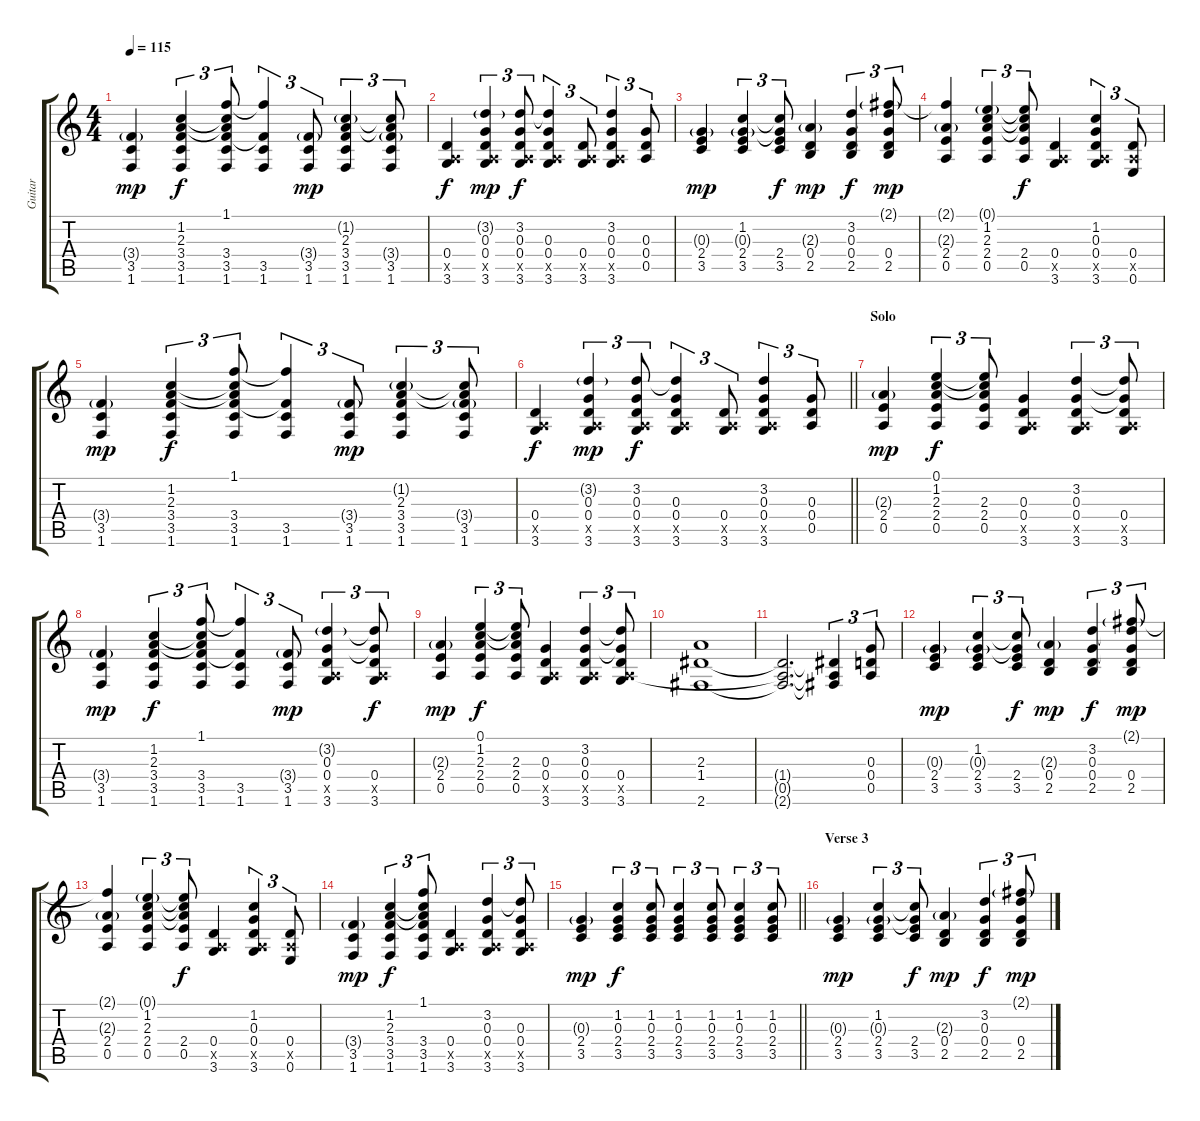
\track ("Guitar" "Guitar") {instrument acousticguitarsteel}
\staff {score tabs}
\tuning (E4 B3 G3 D3 A2 E2) {hide}
\ts (4 4)
\tempo 115
\clef g2
\ks c
(3.4{g} 3.5 1.6).4{dy mp} (1.2 2.3 3.4 3.5 1.6).4{tu (3 2) dy f} (1.1 1.2{t} 2.3{t} 3.4 3.5 1.6).8{tu (3 2)} (1.1{t} 3.4{t} 3.5 1.6).4{tu (3 2)} (3.4{g} 3.5 1.6).8{tu (3 2) dy mp} (1.2{g} 2.3 3.4 3.5 1.6).4{tu (3 2)} (1.2{t} 2.3{t} 3.4{g} 3.5 1.6).8{tu (3 2)} |
(0.4 0.5{x} 3.6).4{dy f} (3.2{g} 0.3 0.4 0.5{x} 3.6).4{tu (3 2) dy mp} (3.2 0.3 0.4 0.5{x} 3.6).8{tu (3 2) dy f} (3.2{t} 0.3 0.4 0.5{x} 3.6).4{tu (3 2)} (0.4 0.5{x} 3.6).8{tu (3 2)} (3.2 0.3 0.4 0.5{x} 3.6).4{tu (3 2)} (0.3 0.4 0.5).8{tu (3 2)} |
(0.3{g} 2.4 3.5).4{dy mp} (1.2 0.3{g} 2.4 3.5).4{tu (3 2)} (1.2{t} 0.3{t} 2.4 3.5).8{tu (3 2) dy f} (2.3{g} 0.4 2.5).4{dy mp} (3.2 0.3 0.4 2.5).4{tu (3 2) dy f} (2.1{g} 3.2{t} 0.3{t} 0.4 2.5).8{tu (3 2) dy mp} |
(2.1{t} 2.3{g} 2.4 0.5).4 (0.1{g} 1.2 2.3 2.4 0.5).4{tu (3 2)} (0.1{t} 1.2{t} 2.3{t} 2.4 0.5).8{tu (3 2) dy f} (0.4 0.5{x} 3.6).4 (1.2 0.3 0.4 0.5{x} 3.6).4{tu (3 2)} (0.4 0.5{x} 0.6).8{tu (3 2)} |
(3.4{g} 3.5 1.6).4{dy mp} (1.2 2.3 3.4 3.5 1.6).4{tu (3 2) dy f} (1.1 1.2{t} 2.3{t} 3.4 3.5 1.6).8{tu (3 2)} (1.1{t} 3.4{t} 3.5 1.6).4{tu (3 2)} (3.4{g} 3.5 1.6).8{tu (3 2) dy mp} (1.2{g} 2.3 3.4 3.5 1.6).4{tu (3 2)} (1.2{t} 2.3{t} 3.4{g} 3.5 1.6).8{tu (3 2)} |
\barLineRight lightlight
(0.4 0.5{x} 3.6).4{dy f} (3.2{g} 0.3 0.4 0.5{x} 3.6).4{tu (3 2) dy mp} (3.2 0.3 0.4 0.5{x} 3.6).8{tu (3 2) dy f} (3.2{t} 0.3 0.4 0.5{x} 3.6).4{tu (3 2)} (0.4 0.5{x} 3.6).8{tu (3 2)} (3.2 0.3 0.4 0.5{x} 3.6).4{tu (3 2)} (0.3 0.4 0.5).8{tu (3 2)} |
\section ("" "Solo")
(2.3{g} 2.4 0.5).4{dy mp} (0.1 1.2 2.3 2.4 0.5).4{tu (3 2) dy f} (0.1{t} 1.2{t} 2.3 2.4 0.5).8{tu (3 2)} (0.3 0.4 0.5{x} 3.6).4 (3.2 0.3 0.4 0.5{x} 3.6).4{tu (3 2)} (3.2{t} 0.3{t} 0.4 0.5{x} 3.6).8{tu (3 2)} |
(3.4{g} 3.5 1.6).4{dy mp} (1.2 2.3 3.4 3.5 1.6).4{tu (3 2) dy f} (1.1 1.2{t} 2.3{t} 3.4 3.5 1.6).8{tu (3 2)} (1.1{t} 3.4{t} 3.5 1.6).4{tu (3 2)} (3.4{g} 3.5 1.6).8{tu (3 2) dy mp} (3.2{g} 0.3 0.4 0.5{x} 3.6).4{tu (3 2)} (3.2{t} 0.3{t} 0.4 0.5{x} 3.6).8{tu (3 2) dy f} |
(2.3{g} 2.4 0.5).4{dy mp} (0.1 1.2 2.3 2.4 0.5).4{tu (3 2) dy f} (0.1{t} 1.2{t} 2.3 2.4 0.5).8{tu (3 2)} (0.3 0.4 0.5{x} 3.6).4 (3.2 0.3 0.4 0.5{x} 3.6).4{tu (3 2)} (3.2{t} 0.3{t} 0.4 0.5{x} 3.6).8{tu (3 2)} |
(2.3 1.4 2.6).1 |
(1.4{t} 0.5{t} 2.6{t}).2{d} (1.4{t} 0.5{t} 2.6{t}).4{tu (3 2)} (0.3 0.4 0.5).8{tu (3 2)} |
(0.3{g} 2.4 3.5).4{dy mp} (1.2 0.3{g} 2.4 3.5).4{tu (3 2)} (1.2{t} 0.3{t} 2.4 3.5).8{tu (3 2) dy f} (2.3{g} 0.4 2.5).4{dy mp} (3.2 0.3 0.4 2.5).4{tu (3 2) dy f} (2.1{g} 3.2{t} 0.3{t} 0.4 2.5).8{tu (3 2) dy mp} |
(2.1{t} 2.3{g} 2.4 0.5).4 (0.1{g} 1.2 2.3 2.4 0.5).4{tu (3 2)} (0.1{t} 1.2{t} 2.3{t} 2.4 0.5).8{tu (3 2) dy f} (0.4 0.5{x} 3.6).4 (1.2 0.3 0.4 0.5{x} 3.6).4{tu (3 2)} (0.4 0.5{x} 0.6).8{tu (3 2)} |
(3.4{g} 3.5 1.6).4{dy mp} (1.2 2.3 3.4 3.5 1.6).4{tu (3 2) dy f} (1.1 1.2{t} 2.3{t} 3.4 3.5 1.6).8{tu (3 2)} (0.4 0.5{x} 3.6).4 (3.2 0.3 0.4 0.5{x} 3.6).4{tu (3 2)} (3.2{t} 0.3 0.4 0.5{x} 3.6).8{tu (3 2)} |
\barLineRight lightlight
(0.3{g} 2.4 3.5).4{dy mp} (1.2 0.3 2.4 3.5).4{tu (3 2) dy f} (1.2 0.3 2.4 3.5).8{tu (3 2)} (1.2 0.3 2.4 3.5).4{tu (3 2)} (1.2 0.3 2.4 3.5).8{tu (3 2)} (1.2 0.3 2.4 3.5).4{tu (3 2)} (1.2 0.3 2.4 3.5).8{tu (3 2)} |
\section ("" "Verse 3")
(0.3{g} 2.4 3.5).4{dy mp} (1.2 0.3{g} 2.4 3.5).4{tu (3 2)} (1.2{t} 0.3{t} 2.4 3.5).8{tu (3 2) dy f} (2.3{g} 0.4 2.5).4{dy mp} (3.2 0.3 0.4 2.5).4{tu (3 2) dy f} (2.1{g} 3.2{t} 0.3{t} 0.4 2.5).8{tu (3 2) dy mp}
